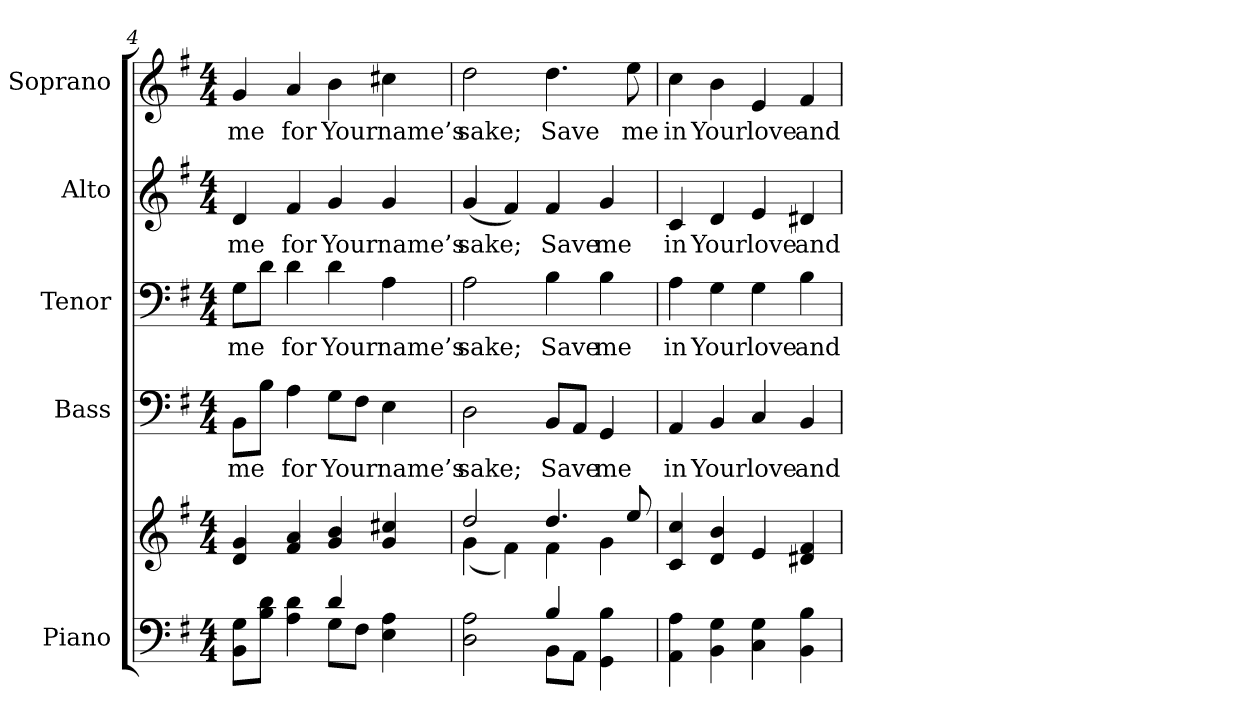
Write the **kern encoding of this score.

**kern	**kern	**kern	**text	**kern	**text	**kern	**text	**kern	**text
*part5	*part5	*part4	*part4	*part3	*part3	*part2	*part2	*part1	*part1
*staff6	*staff5	*staff4	*staff4	*staff3	*staff3	*staff2	*staff2	*staff1	*staff1
*I"Piano	*	*I"Bass	*	*I"Tenor	*	*I"Alto	*	*I"Soprano	*
*I'Pno.	*	*I'B.	*	*I'T.	*	*I'A.	*	*I'S.	*
!!LO:PB:g=z
*clefF4	*clefG2	*clefF4	*	*clefF4	*	*clefG2	*	*clefG2	*
*k[f#]	*k[f#]	*k[f#]	*	*k[f#]	*	*k[f#]	*	*k[f#]	*
*G:	*G:	*G:	*	*G:	*	*G:	*	*G:	*
*M4/4	*M4/4	*M4/4	*	*M4/4	*	*M4/4	*	*M4/4	*
=4	=4	=4	=4	=4	=4	=4	=4	=4	=4
*^	*	*	*	*	*	*	*	*	*
!	!	!	!	!LO:LY:b:color=#000000	!	!	!	!	!	!
!	!	!	!	!	!	!LO:LY:b:color=#000000	!	!	!	!
!	!	!	!	!	!	!	!	!LO:LY:b:color=#000000	!	!
!	!	!	!	!	!	!	!	!	!	!LO:LY:b:color=#000000
8BBi\ 8GiL	2ryy	4di/ 4gi	8BBi\L	me	8Gi\L	me	4di/	me	4gi/	me
8Bi\ 8diJ	.	.	8Bi\J	.	8di\J	.	.	.	.	.
!	!	!	!	!LO:LY:b:color=#000000	!	!	!	!	!	!
!	!	!	!	!	!	!LO:LY:b:color=#000000	!	!	!	!
!	!	!	!	!	!	!	!	!LO:LY:b:color=#000000	!	!
!	!	!	!	!	!	!	!	!	!	!LO:LY:b:color=#000000
4Ai\ 4di	.	4f#i/ 4ai	4Ai\	for	4di\	for	4f#i/	for	4ai/	for
!	!	!	!	!LO:LY:b:color=#000000	!	!	!	!	!	!
!	!	!	!	!	!	!LO:LY:b:color=#000000	!	!	!	!
!	!	!	!	!	!	!	!	!LO:LY:b:color=#000000	!	!
!	!	!	!	!	!	!	!	!	!	!LO:LY:b:color=#000000
4di/	8Gi\L	4gi/ 4bi	8Gi\L	Your	4di\	Your	4gi/	Your	4bi\	Your
.	8F#i\J	.	8F#i\J	.	.	.	.	.	.	.
!	!	!	!	!LO:LY:b:color=#000000	!	!	!	!	!	!
!	!	!	!	!	!	!LO:LY:b:color=#000000	!	!	!	!
!	!	!	!	!	!	!	!	!LO:LY:b:color=#000000	!	!
!	!	!	!	!	!	!	!	!	!	!LO:LY:b:color=#000000
4Ei\ 4Ai	4ryy	4gi/ 4cc#Xi	4Ei\	name’s	4Ai\	name’s	4gi/	name’s	4cc#Xi\	name’s
=5	=5	=5	=5	=5	=5	=5	=5	=5	=5	=5
*	*	*^	*	*	*	*	*	*	*	*
!	!	!	!	!	!LO:LY:b:color=#000000	!	!	!	!	!	!
!	!	!	!	!	!	!	!LO:LY:b:color=#000000	!	!	!	!
!	!	!	!	!	!	!	!	!	!LO:LY:b:color=#000000	!	!
!	!	!	!	!	!	!	!	!	!	!	!LO:LY:b:color=#000000
2Di\ 2Ai	2ryy	2ddi/	(4gi\	2Di\	sake;	2Ai\	sake;	(4gi/	sake;	2ddi\	sake;
.	.	.	4f#i\)	.	.	.	.	4f#i/)	.	.	.
!	!	!	!	!	!LO:LY:b:color=#000000	!	!	!	!	!	!
!	!	!	!	!	!	!	!LO:LY:b:color=#000000	!	!	!	!
!	!	!	!	!	!	!	!	!	!LO:LY:b:color=#000000	!	!
!	!	!	!	!	!	!	!	!	!	!	!LO:LY:b:color=#000000
4Bi/	8BBi\L	4.ddi/	4f#i\	8BBi/L	Save	4Bi\	Save	4f#i/	Save	4.ddi\	Save
.	8AAi\J	.	.	8AAi/J	.	.	.	.	.	.	.
!	!	!	!	!	!LO:LY:b:color=#000000	!	!	!	!	!	!
!	!	!	!	!	!	!	!LO:LY:b:color=#000000	!	!	!	!
!	!	!	!	!	!	!	!	!	!LO:LY:b:color=#000000	!	!
4GGi\ 4Bi	4ryy	.	4gi\	4GGi/	me	4Bi\	me	4gi/	me	.	.
!	!	!	!	!	!	!	!	!	!	!	!LO:LY:b:color=#000000
.	.	8eei/	.	.	.	.	.	.	.	8eei\	me
*v	*v	*	*	*	*	*	*	*	*	*	*
*	*v	*v	*	*	*	*	*	*	*	*
=6	=6	=6	=6	=6	=6	=6	=6	=6	=6
!	!	!	!LO:LY:b:color=#000000	!	!	!	!	!	!
!	!	!	!	!	!LO:LY:b:color=#000000	!	!	!	!
!	!	!	!	!	!	!	!LO:LY:b:color=#000000	!	!
!	!	!	!	!	!	!	!	!	!LO:LY:b:color=#000000
4AAi\ 4Ai	4ci/ 4cci	4AAi/	in	4Ai\	in	4ci/	in	4cci\	in
!	!	!	!LO:LY:b:color=#000000	!	!	!	!	!	!
!	!	!	!	!	!LO:LY:b:color=#000000	!	!	!	!
!	!	!	!	!	!	!	!LO:LY:b:color=#000000	!	!
!	!	!	!	!	!	!	!	!	!LO:LY:b:color=#000000
4BBi\ 4Gi	4di/ 4bi	4BBi/	Your	4Gi\	Your	4di/	Your	4bi\	Your
!	!	!	!LO:LY:b:color=#000000	!	!	!	!	!	!
!	!	!	!	!	!LO:LY:b:color=#000000	!	!	!	!
!	!	!	!	!	!	!	!LO:LY:b:color=#000000	!	!
!	!	!	!	!	!	!	!	!	!LO:LY:b:color=#000000
4Ci\ 4Gi	4ei/	4Ci/	love	4Gi\	love	4ei/	love	4ei/	love
!	!	!	!LO:LY:b:color=#000000	!	!	!	!	!	!
!	!	!	!	!	!LO:LY:b:color=#000000	!	!	!	!
!	!	!	!	!	!	!	!LO:LY:b:color=#000000	!	!
!	!	!	!	!	!	!	!	!	!LO:LY:b:color=#000000
4BBi\ 4Bi	4d#Xi/ 4f#i	4BBi/	and	4Bi\	and	4d#Xi/	and	4f#i/	and
=	=	=	=	=	=	=	=	=	=
*-	*-	*-	*-	*-	*-	*-	*-	*-	*-
